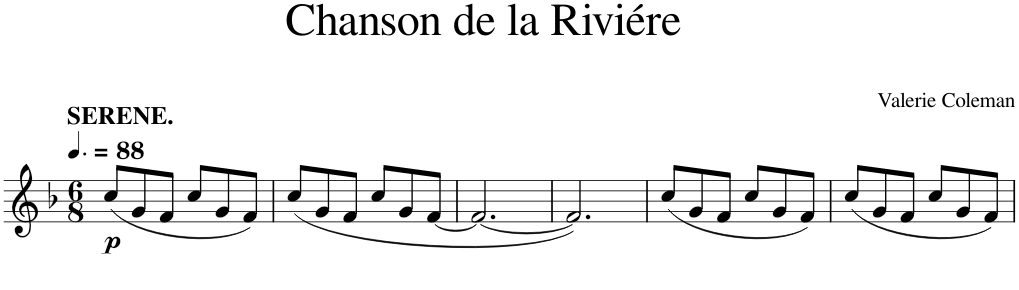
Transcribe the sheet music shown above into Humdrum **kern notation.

**kern	**dynam
*part1	*part1
*staff1	*staff1
*I"Flute	*
*I'Fl.	*
*clefG2	*
*k[b-]	*
*M6/8	*
*MM132	*
=1	=1
!LO:TX:a:B:t=SERENE.	!
!	!LO:DY:b
(8cc/L	p
8g/	.
8f/J	.
8cc/L	.
8g/	.
8f/J)	.
=2	=2
(<8cc/L	.
8g/	.
8f/J	.
8cc/L	.
8g/	.
[8f/J	.
=3	=3
2.f/_	.
=4	=4
2.f/])	.
=5	=5
(8cc/L	.
8g/	.
8f/J	.
8cc/L	.
8g/	.
8f/J)	.
=6	=6
(8cc/L	.
8g/	.
8f/J	.
8cc/L	.
8g/	.
8f/J)	.
=	=
*-	*-
